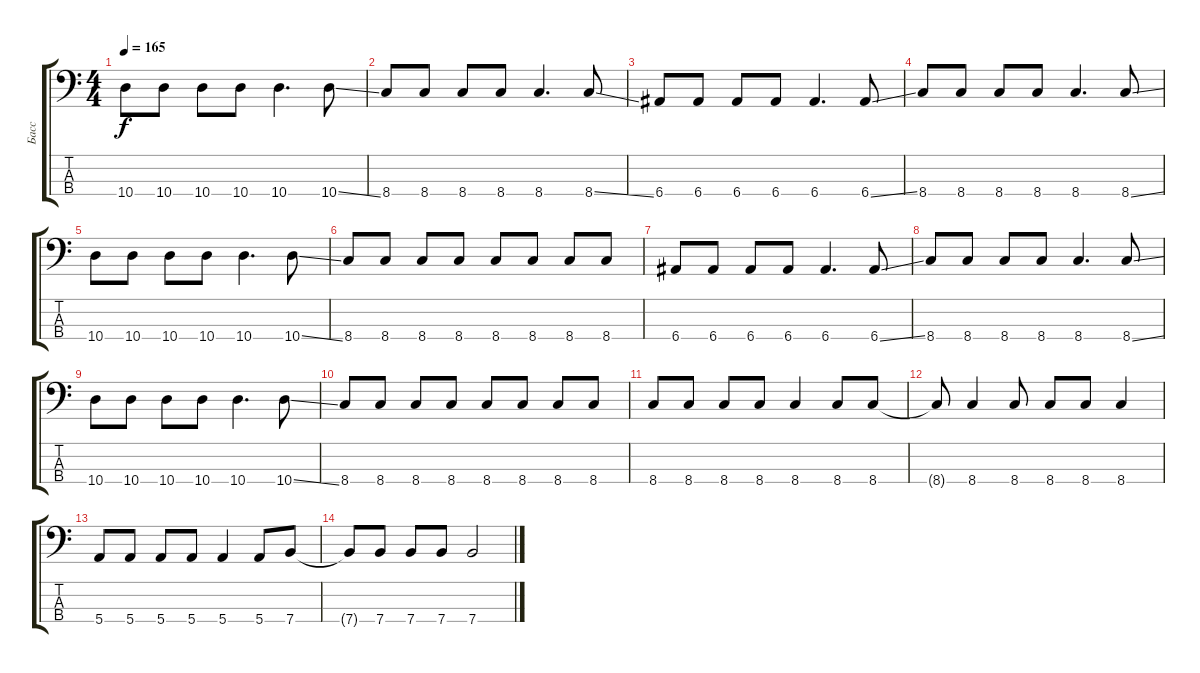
\track ("Басс" "Басс") {instrument electricbassfinger}
\staff {score tabs}
\tuning (G2 D2 A1 E1) {hide}
\ts (4 4)
\tempo 165
\clef f4
\ks c
10.4.8{dy f} 10.4.8 10.4.8 10.4.8 10.4.4{d} 10.4{ss}.8 |
8.4.8 8.4.8 8.4.8 8.4.8 8.4.4{d} 8.4{ss}.8 |
6.4.8 6.4.8 6.4.8 6.4.8 6.4.4{d} 6.4{ss}.8 |
8.4.8 8.4.8 8.4.8 8.4.8 8.4.4{d} 8.4{ss}.8 |
10.4.8 10.4.8 10.4.8 10.4.8 10.4.4{d} 10.4{ss}.8 |
8.4.8 8.4.8 8.4.8 8.4.8 8.4.8 8.4.8 8.4.8 8.4.8 |
6.4.8 6.4.8 6.4.8 6.4.8 6.4.4{d} 6.4{ss}.8 |
8.4.8 8.4.8 8.4.8 8.4.8 8.4.4{d} 8.4{ss}.8 |
10.4.8 10.4.8 10.4.8 10.4.8 10.4.4{d} 10.4{ss}.8 |
8.4.8 8.4.8 8.4.8 8.4.8 8.4.8 8.4.8 8.4.8 8.4.8 |
8.4.8 8.4.8 8.4.8 8.4.8 8.4.4 8.4.8 8.4.8 |
8.4{t}.8 8.4.4 8.4.8 8.4.8 8.4.8 8.4.4 |
5.4.8 5.4.8 5.4.8 5.4.8 5.4.4 5.4.8 7.4.8 |
7.4{t}.8 7.4.8 7.4.8 7.4.8 7.4.2
